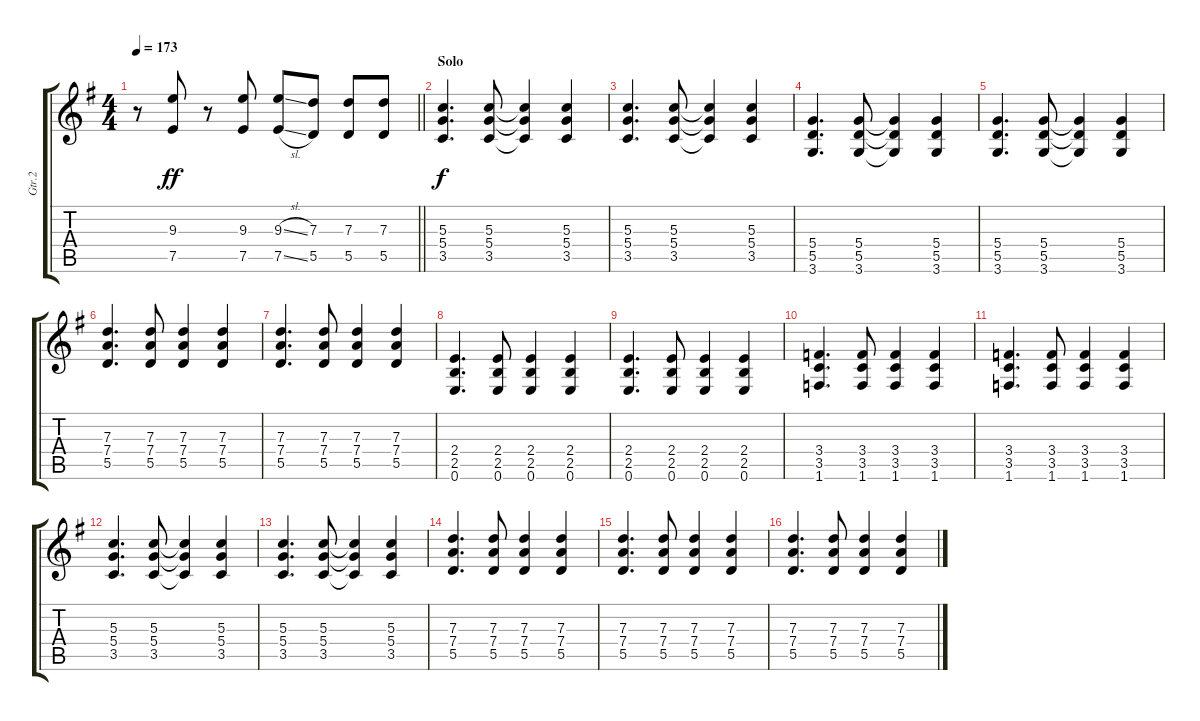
\track ("Gtr.2" "Gtr.2") {instrument distortionguitar}
\staff {score tabs}
\tuning (E4 B3 G3 D3 A2 E2) {hide}
\ts (4 4)
\tempo 173
\clef g2
\barLineRight lightlight
\ks g
r.8{dy ff} (9.3 7.5).8 r.8 (9.3 7.5).8 (9.3{sl} 7.5{sl}).8 (7.3 5.5).8 (7.3 5.5).8 (7.3 5.5).8 |
\section ("" "Solo")
(5.3 5.4 3.5).4{d dy f} (5.3 5.4 3.5).8 (5.3{t} 5.4{t} 3.5{t}).4 (5.3 5.4 3.5).4 |
(5.3 5.4 3.5).4{d} (5.3 5.4 3.5).8 (5.3{t} 5.4{t} 3.5{t}).4 (5.3 5.4 3.5).4 |
(5.4 5.5 3.6).4{d} (5.4 5.5 3.6).8 (5.4{t} 5.5{t} 3.6{t}).4 (5.4 5.5 3.6).4 |
(5.4 5.5 3.6).4{d} (5.4 5.5 3.6).8 (5.4{t} 5.5{t} 3.6{t}).4 (5.4 5.5 3.6).4 |
(7.3 7.4 5.5).4{d} (7.3 7.4 5.5).8 (7.3 7.4 5.5).4 (7.3 7.4 5.5).4 |
(7.3 7.4 5.5).4{d} (7.3 7.4 5.5).8 (7.3 7.4 5.5).4 (7.3 7.4 5.5).4 |
(2.4 2.5 0.6).4{d} (2.4 2.5 0.6).8 (2.4 2.5 0.6).4 (2.4 2.5 0.6).4 |
(2.4 2.5 0.6).4{d} (2.4 2.5 0.6).8 (2.4 2.5 0.6).4 (2.4 2.5 0.6).4 |
(3.4 3.5 1.6).4{d} (3.4 3.5 1.6).8 (3.4 3.5 1.6).4 (3.4 3.5 1.6).4 |
(3.4 3.5 1.6).4{d} (3.4 3.5 1.6).8 (3.4 3.5 1.6).4 (3.4 3.5 1.6).4 |
(5.3 5.4 3.5).4{d} (5.3 5.4 3.5).8 (5.3{t} 5.4{t} 3.5{t}).4 (5.3 5.4 3.5).4 |
(5.3 5.4 3.5).4{d} (5.3 5.4 3.5).8 (5.3{t} 5.4{t} 3.5{t}).4 (5.3 5.4 3.5).4 |
(7.3 7.4 5.5).4{d} (7.3 7.4 5.5).8 (7.3 7.4 5.5).4 (7.3 7.4 5.5).4 |
(7.3 7.4 5.5).4{d} (7.3 7.4 5.5).8 (7.3 7.4 5.5).4 (7.3 7.4 5.5).4 |
(7.3 7.4 5.5).4{d} (7.3 7.4 5.5).8 (7.3 7.4 5.5).4 (7.3 7.4 5.5).4
